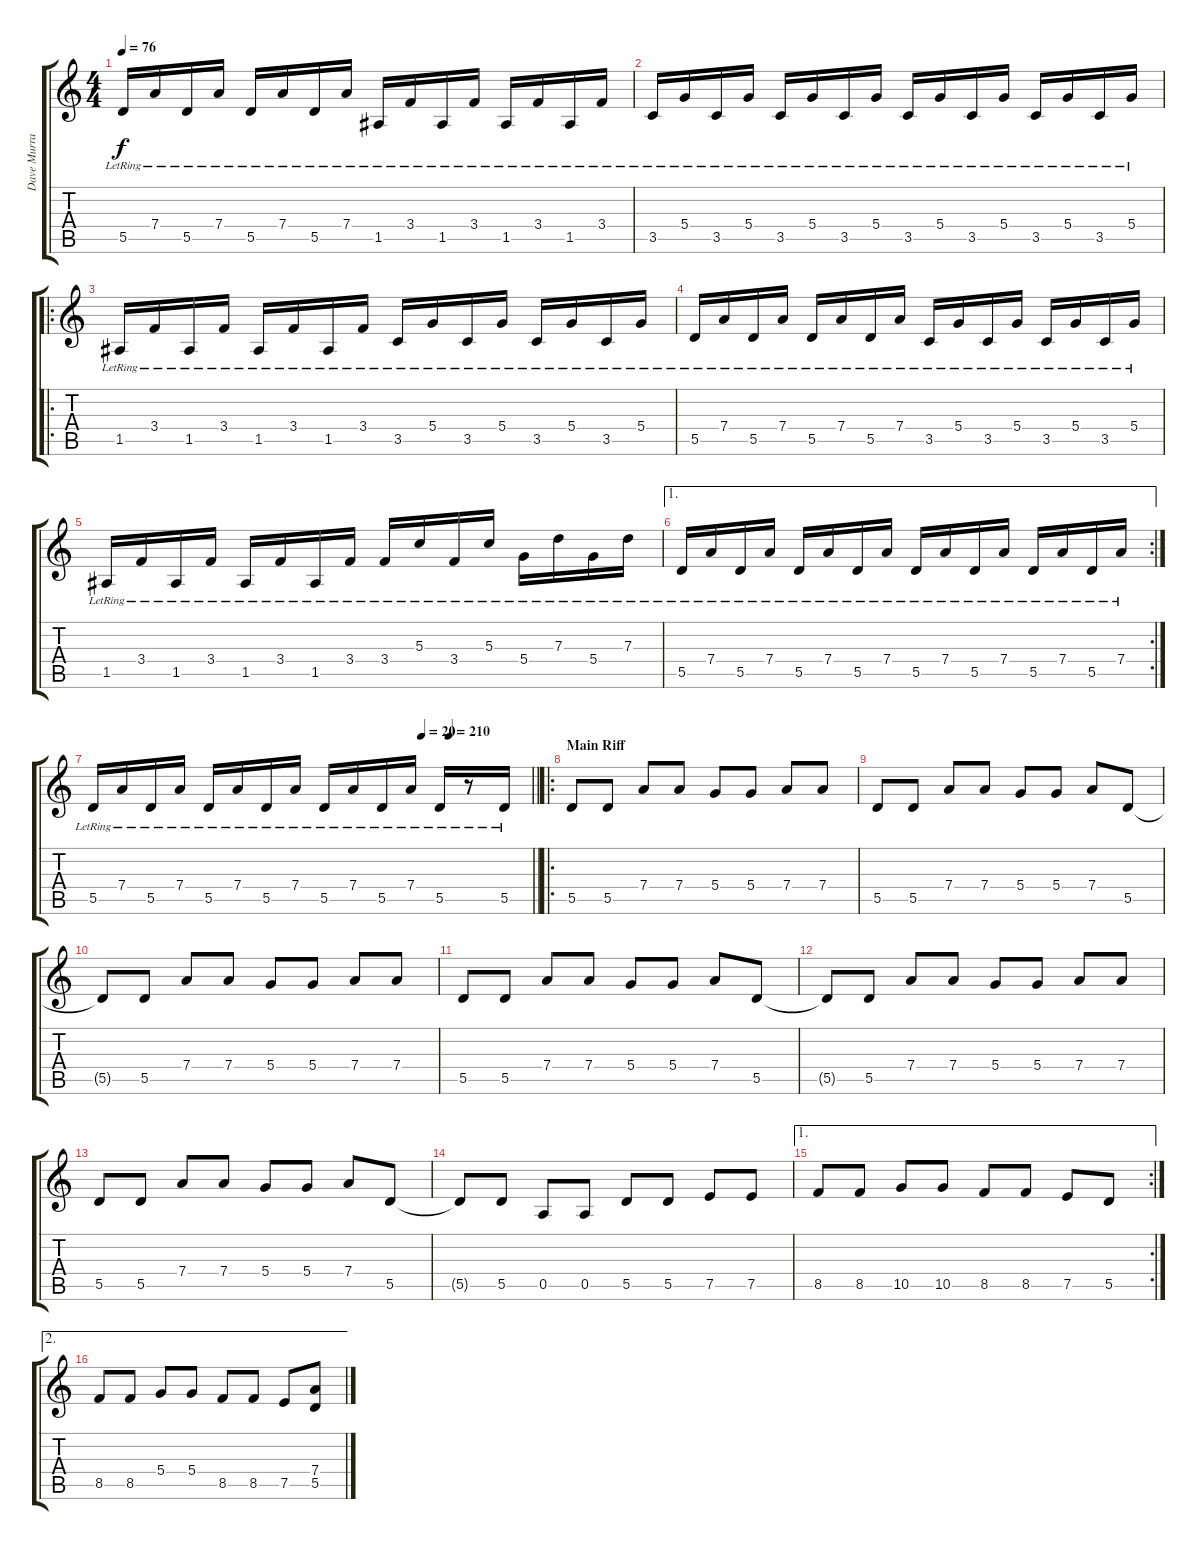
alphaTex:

\track ("Dave Murray" "Dave Murra") {instrument overdrivenguitar}
\staff {score tabs}
\tuning (E4 B3 G3 D3 A2 E2) {hide}
\ts (4 4)
\tempo 76
\clef g2
\ks c
5.5{lr}.16{dy f} 7.4{lr}.16 5.5{lr}.16 7.4{lr}.16 5.5{lr}.16 7.4{lr}.16 5.5{lr}.16 7.4{lr}.16 1.5{lr}.16 3.4{lr}.16 1.5{lr}.16 3.4{lr}.16 1.5{lr}.16 3.4{lr}.16 1.5{lr}.16 3.4{lr}.16 |
3.5{lr}.16 5.4{lr}.16 3.5{lr}.16 5.4{lr}.16 3.5{lr}.16 5.4{lr}.16 3.5{lr}.16 5.4{lr}.16 3.5{lr}.16 5.4{lr}.16 3.5{lr}.16 5.4{lr}.16 3.5{lr}.16 5.4{lr}.16 3.5{lr}.16 5.4{lr}.16 |
\ro
1.5{lr}.16 3.4{lr}.16 1.5{lr}.16 3.4{lr}.16 1.5{lr}.16 3.4{lr}.16 1.5{lr}.16 3.4{lr}.16 3.5{lr}.16 5.4{lr}.16 3.5{lr}.16 5.4{lr}.16 3.5{lr}.16 5.4{lr}.16 3.5{lr}.16 5.4{lr}.16 |
5.5{lr}.16 7.4{lr}.16 5.5{lr}.16 7.4{lr}.16 5.5{lr}.16 7.4{lr}.16 5.5{lr}.16 7.4{lr}.16 3.5{lr}.16 5.4{lr}.16 3.5{lr}.16 5.4{lr}.16 3.5{lr}.16 5.4{lr}.16 3.5{lr}.16 5.4{lr}.16 |
1.5{lr}.16 3.4{lr}.16 1.5{lr}.16 3.4{lr}.16 1.5{lr}.16 3.4{lr}.16 1.5{lr}.16 3.4{lr}.16 3.4{lr}.16 5.3{lr}.16 3.4{lr}.16 5.3{lr}.16 5.4{lr}.16 7.3{lr}.16 5.4{lr}.16 7.3{lr}.16 |
\ae 1
\rc 2
5.5{lr}.16 7.4{lr}.16 5.5{lr}.16 7.4{lr}.16 5.5{lr}.16 7.4{lr}.16 5.5{lr}.16 7.4{lr}.16 5.5{lr}.16 7.4{lr}.16 5.5{lr}.16 7.4{lr}.16 5.5{lr}.16 7.4{lr}.16 5.5{lr}.16 7.4{lr}.16 |
\tempo (210 0.8125)
\tempo (20 0.75)
\barLineRight lightlight
5.5{lr}.16 7.4{lr}.16 5.5{lr}.16 7.4{lr}.16 5.5{lr}.16 7.4{lr}.16 5.5{lr}.16 7.4{lr}.16 5.5{lr}.16 7.4{lr}.16 5.5{lr}.16 7.4{lr}.16 5.5{lr}.16 r.8 5.5{lr}.16{instrument overdrivenguitar} |
\ro
\section ("" "Main Riff")
5.5.8 5.5.8 7.4.8 7.4.8 5.4.8 5.4.8 7.4.8 7.4.8 |
5.5.8 5.5.8 7.4.8 7.4.8 5.4.8 5.4.8 7.4.8 5.5.8 |
5.5{t}.8 5.5.8 7.4.8 7.4.8 5.4.8 5.4.8 7.4.8 7.4.8 |
5.5.8 5.5.8 7.4.8 7.4.8 5.4.8 5.4.8 7.4.8 5.5.8 |
5.5{t}.8 5.5.8 7.4.8 7.4.8 5.4.8 5.4.8 7.4.8 7.4.8 |
5.5.8 5.5.8 7.4.8 7.4.8 5.4.8 5.4.8 7.4.8 5.5.8 |
5.5{t}.8 5.5.8 0.5.8 0.5.8 5.5.8 5.5.8 7.5.8 7.5.8 |
\ae 1
\rc 2
8.5.8 8.5.8 10.5.8 10.5.8 8.5.8 8.5.8 7.5.8 5.5.8 |
\ae 2
8.5.8 8.5.8 5.4.8 5.4.8 8.5.8 8.5.8 7.5.8 (7.4 5.5).8
